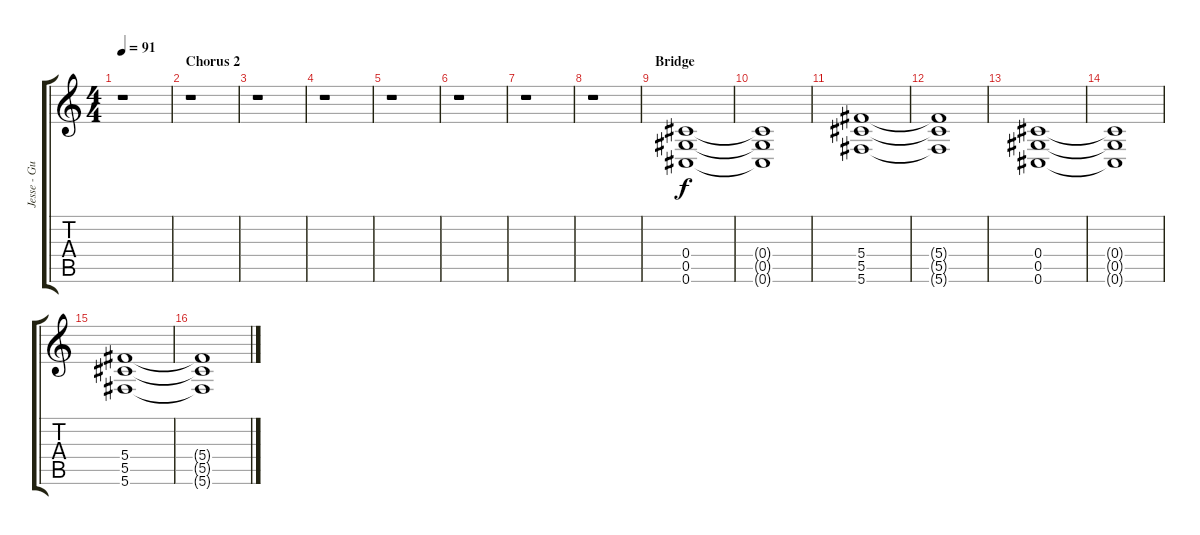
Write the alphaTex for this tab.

\track ("Jesse - Guitar 2 (Right)" "Jesse - Gu") {instrument distortionguitar}
\staff {score tabs}
\tuning (Eb4 Bb3 Gb3 Db3 Ab2 Db2) {hide}
\ts (4 4)
\tempo 91
\clef g2
\ks c
r.1{dy f} |
\section ("" "Chorus 2")
r.1 |
r.1 |
r.1 |
r.1 |
r.1 |
r.1 |
r.1 |
\section ("" "Bridge")
(0.4 0.5 0.6).1 |
(0.4{t} 0.5{t} 0.6{t}).1 |
(5.4 5.5 5.6).1 |
(5.4{t} 5.5{t} 5.6{t}).1 |
(0.4 0.5 0.6).1 |
(0.4{t} 0.5{t} 0.6{t}).1 |
(5.4 5.5 5.6).1 |
(5.4{t} 5.5{t} 5.6{t}).1
